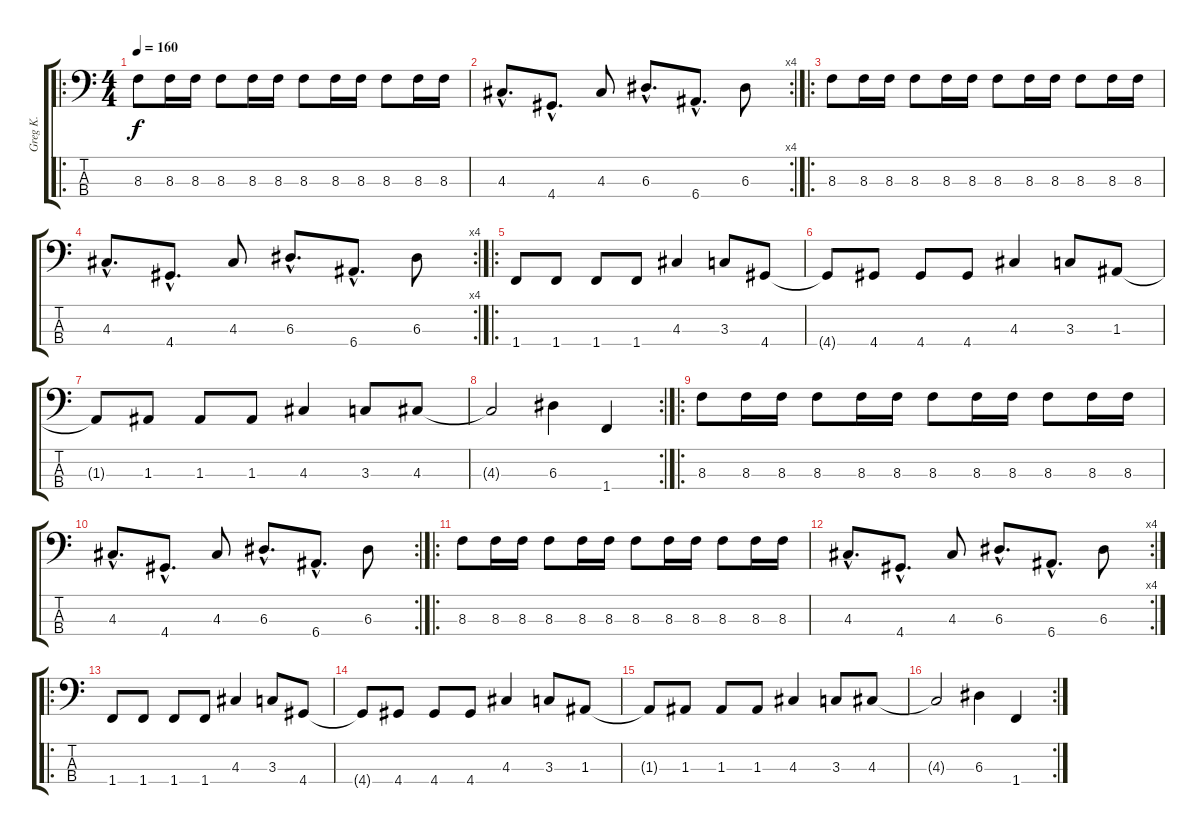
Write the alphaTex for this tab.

\track ("Greg K." "Greg K.") {instrument electricbasspick}
\staff {score tabs}
\tuning (G2 D2 A1 E1) {hide}
\ro
\ts (4 4)
\tempo 160
\clef f4
\ks c
8.3.8{dy f instrument electricbasspick} 8.3.16 8.3.16 8.3.8 8.3.16 8.3.16 8.3.8 8.3.16 8.3.16 8.3.8 8.3.16 8.3.16 |
\rc 4
4.3{hac}.8{d} 4.4{hac}.8{d} 4.3.8 6.3{hac}.8{d} 6.4{hac}.8{d} 6.3.8 |
\ro
8.3.8 8.3.16 8.3.16 8.3.8 8.3.16 8.3.16 8.3.8 8.3.16 8.3.16 8.3.8 8.3.16 8.3.16 |
\rc 4
4.3{hac}.8{d} 4.4{hac}.8{d} 4.3.8 6.3{hac}.8{d} 6.4{hac}.8{d} 6.3.8 |
\ro
1.4.8 1.4.8 1.4.8 1.4.8 4.3.4 3.3.8 4.4.8 |
4.4{t}.8 4.4.8 4.4.8 4.4.8 4.3.4 3.3.8 1.3.8 |
1.3{t}.8 1.3.8 1.3.8 1.3.8 4.3.4 3.3.8 4.3.8 |
\rc 2
4.3{t}.2 6.3.4 1.4.4 |
\ro
8.3.8 8.3.16 8.3.16 8.3.8 8.3.16 8.3.16 8.3.8 8.3.16 8.3.16 8.3.8 8.3.16 8.3.16 |
\rc 2
4.3{hac}.8{d} 4.4{hac}.8{d} 4.3.8 6.3{hac}.8{d} 6.4{hac}.8{d} 6.3.8 |
\ro
8.3.8 8.3.16 8.3.16 8.3.8 8.3.16 8.3.16 8.3.8 8.3.16 8.3.16 8.3.8 8.3.16 8.3.16 |
\rc 4
4.3{hac}.8{d} 4.4{hac}.8{d} 4.3.8 6.3{hac}.8{d} 6.4{hac}.8{d} 6.3.8 |
\ro
1.4.8 1.4.8 1.4.8 1.4.8 4.3.4 3.3.8 4.4.8 |
4.4{t}.8 4.4.8 4.4.8 4.4.8 4.3.4 3.3.8 1.3.8 |
1.3{t}.8 1.3.8 1.3.8 1.3.8 4.3.4 3.3.8 4.3.8 |
\rc 2
4.3{t}.2 6.3.4 1.4.4
